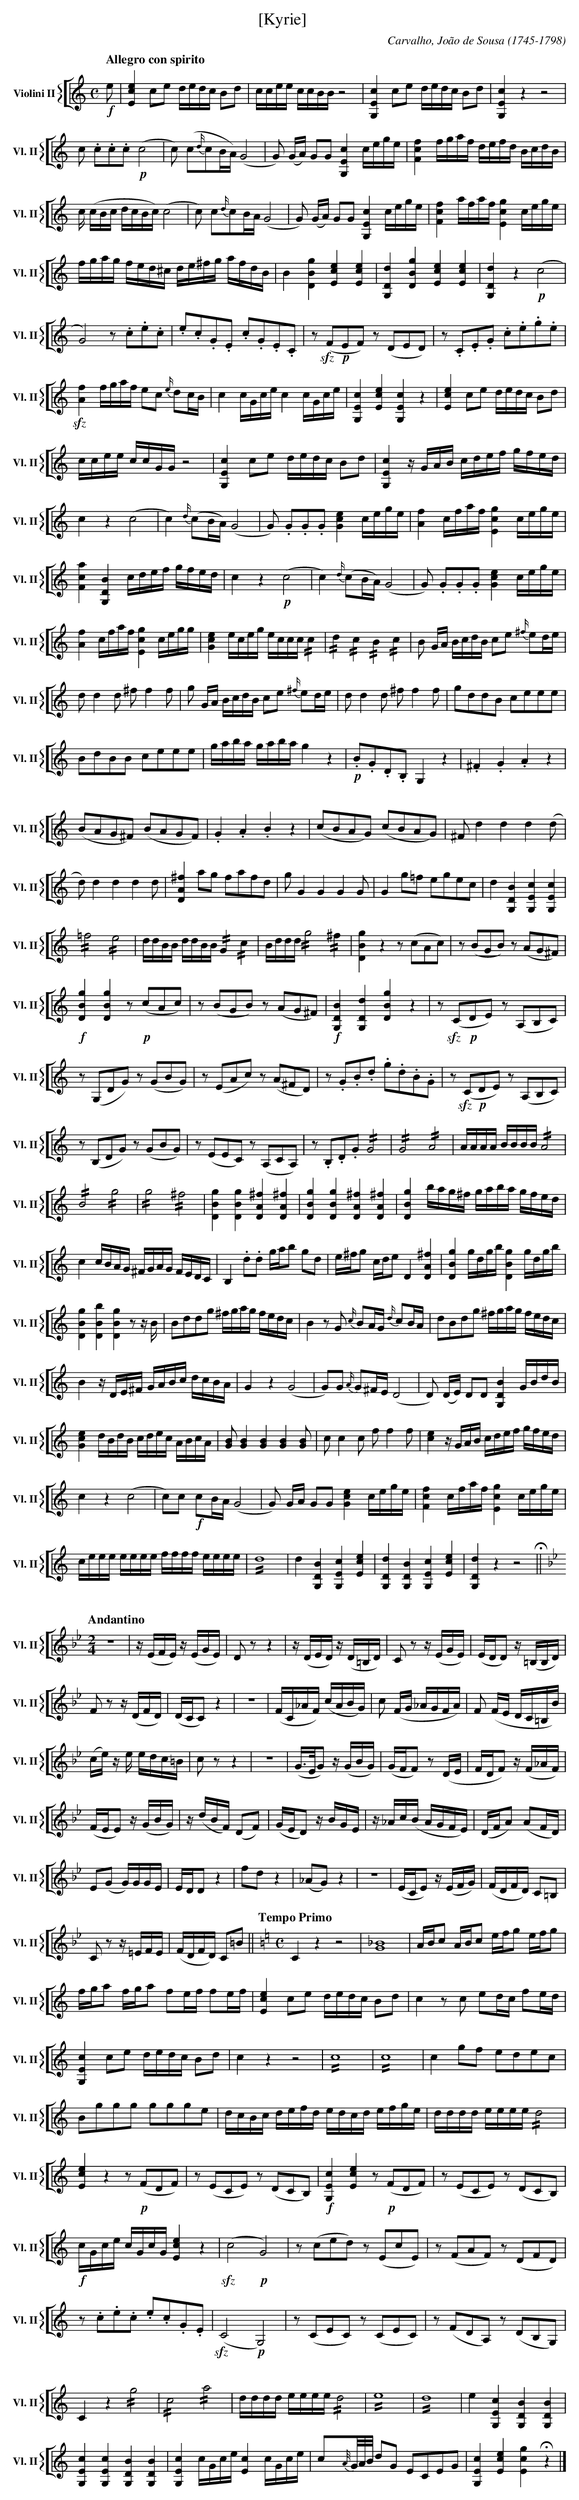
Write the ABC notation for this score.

X:1
T:[Kyrie]
C:Carvalho, Jo\~ao de Sousa (1745-1798)
M:C
L:1/4
K:C
V: 8 clef=treble name="Violini II" sname="Vl. II"
%%staves [{ 8 }]
[Q:"Allegro con spirito"] !f! e/2 | [ecE] c/2e/2 d/4e/4d/4c/4 B/2d/2 | c/4c/4e/4e/4 c/4c/4B/4B/4 z2 | [G,Ec] c/2e/2 d/4e/4d/4c/4 B/2d/2 | [G,Ec] z z2 | c/2 .c/2.c/2.c/2 !p! (c2 | c/2) \
(c/2{d/2}c/2B/4A/4) (G2 | G/2) (G/4A/4) G/2G/2 [G,Ec] c/4e/4g/4e/4 | [Fcf] f/4g/4a/4f/4 d/4e/4f/4d/4 B/4c/4d/4B/4 | c/4 (c/4B/4c/4 d/4c/4B/4c/4) (c2 | c/2) c/2{d/2}c/2B/4A/4 (G2 | G/2) (G/4A/4) G/2G/2 [G,Ec] c/4e/4g/4e/4 | \
[Fcf] a/4f/4a/4f/4 [Ecg] c/4e/4g/4e/4 | f/4g/4a/4g/4 f/4e/4d/4^c/4 d/4e/4^f/4g/4 a/4f/4d/4B/4 | B [DBg] [Ece] [Ece] | [G,Dd] [DBg] [Ece] [Ece] | [G,Dd] z !p! (c2 | G2) z/2 .c/2.e/2.c/2 | .e/2.c/2.G/2.E/2 .c/2.G/2.E/2.C/2 | \
z/2 !sfz!(F/2!p!E/2F/2) z/2 (D/2E/2D/2) | z/2 .C/2.E/2.G/2 .c/2.e/2.g/2.e/2 | !sfz![Af] f/4g/4a/4f/4 e/2c/2 {e/2}d/2c/4B/4 | c c/4G/4c/4e/4 c c/4G/4c/4e/4 | [G,Ec] [Ece] [G,Ec] z | [Ece] c/2e/2 d/4e/4d/4c/4 B/2d/2 | c/4c/4e/4e/4 c/4c/4G/4G/4 z2 | \
[G,Ec] c/2e/2 d/4e/4d/4c/4 B/2d/2 | [G,Ec] z/4 G/4A/4B/4 c/4d/4e/4f/4 g/4f/4e/4d/4 | c z (c2 | c) {d/2}(c/2B/4A/4) (G2 | G/2) .G/2.G/2.G/2 [Gce] c/4e/4g/4e/4 | [Af] c/4f/4a/4f/4 [Ecg] c/4e/4g/4e/4 | \
[Fca] [G,DB] c/4d/4e/4f/4 g/4f/4e/4d/4 | c z !p! (c2 | c) {d/2}(c/2B/4A/4) (G2 | G/2) .G/2.G/2.G/2 [Gce] c/4e/4g/4e/4 | [Af] c/4f/4a/4f/4 [Ecg] c/4e/4g/4g/4 | [Gce] e/4c/4e/4g/4 e/4c/4c/4c/4 !//!c | \
!//!d !//!c !//!B !//!c | B/2 G/4A/4 B/4c/4d/4B/4 c/2e/2 {^f/2}e/2d/4e/4 | d/2 d d/2 ^f/2 f f/2 | g/2 G/4A/4 B/4c/4d/4B/4 c/2e/2 {^f/2}e/2d/4e/4 | d/2 d d/2 ^f/2 f f/2 | g/2d/2d/2B/2 c/2e/2e/2e/2 | \
B/2d/2B/2B/2 c/2e/2e/2e/2 | g/4a/4b/4a/4 g/4a/4b/4a/4 g z | !p! .B/2.G/2.D/2.B,/2 G, z | .^F .G .A z | (B/2A/2G/2^F/2) (B/2A/2G/2F/2) | .G .A .B z | (c/2B/2A/2G/2) (c/2B/2A/2G/2) | \
^F/2 d d d (d/2 | d/2) d d d d/2 | [DA^f] a/2g/2 f/2a/2f/2d/2 | g/2 G G G G/2 | G g/2=f/2 e/2g/2e/2c/2 | d [G,DB] [G,Ec] [G,Ec] | !//!=f2 !//!e2| \
d/4d/4B/4B/4 d/4d/4B/4B/4 !//!G !//!c | B/4d/4d/4d/4 !//!g2 !//!^f | [DBg] z z/2 (c/2A/2c/2) | z/2 (B/2G/2B/2) z/2 (A/2G/2^F/2) | !f! [DBg] [DBg] z/2 !p!(c/2A/2c/2) | z/2 (B/2G/2B/2) z/2 (A/2G/2^F/2) | !f![G,DB] [G,Dd] [DBg] z | \
z/2 !sfz! (C/2!p!D/2E/2) z/2 (A,/2B,/2C/2) | z/2 (G,/2D/2G/2) z/2 (G/2B/2G/2) | z/2 (E/2A/2c/2) z/2 (A/2^F/2D/2) | z/2 .G/2.B/2.d/2 .g/2.d/2.B/2.G/2 |  z/2 !sfz! (C/2!p!D/2E/2) z/2 (A,/2B,/2C/2) | z/2 (B,/2D/2G/2) z/2 (G/2B/2G/2) | z/2 (E/2E/2C/2) z/2 (A,/2C/2A,/2) | z/2 .B,/2.D/2.G/2 !//!G2 | \
!//!G2 !//!A2 | A/4A/4A/4A/4 B/4B/4B/4B/4 !//!A2 | !//!B2 !//!g2 | !//!g2 !//!^f2 | [DBg] [DBg] [DA^f] [DA^f] | [DBg] [DBg] [DA^f] [DA^f] | [DBg] b/4a/4g/4^f/4 g/4a/4b/4a/4 g/4f/4e/4d/4 | \
c c/4B/4A/4G/4 ^F/4G/4A/4G/4 F/4E/4D/4C/4 | B, .d/2.d/2 g/4a/4b/2 g/2d/2 | e/4^f/4g/2 c/4d/4e/2 D [DA^f]| [DBg] g/4d/4g/4b/4 [DBg] g/4d/4g/4b/4 | [DBg] [DBb] [DBg] z/2 z/4B/4 | B/2d/2d/2g/2 ^f/4g/4a/4g/4 f/4e/4d/4c/4 | B z/2 G/2 {c/2}B/2A/4G/4 {d/2}c/2B/4A/4| \
d/2B/2d/2g/2 ^f/4g/4a/4g/4 f/4e/4d/4c/4 | B z/4 D/4E/4^F/4 G/4A/4B/4c/4 d/4c/4B/4A/4 | G z (G2 | G/2)G/2 {A/2}G/2^F/4E/4 (D2 | D/2) (D/4E/4) D/2D/2 [G,DB] G/4B/4d/4B/4 | [Gce] d/4B/4d/4B/4 c/4d/4e/4c/4 A/4B/4c/4A/4 | [GB]/2 [GB] [GB] [GB] [GB]/2 | \
c/2 c c/2 f/2 f f/2 | [ce] z/4 G/4A/4B/4 c/4d/4e/4f/4 g/4f/4e/4d/4|c z (c2 | c/2)c/2 !f! c/2B/4A/4 (G2 | G/2) G/4A/4 G/2G/2 [Gce] c/4e/4g/4e/4 | [Fcf] c/4f/4a/4f/4 [Ecg] c/4e/4g/4e/4 | \
c/4e/4e/4e/4 e/4e/4e/4e/4 f/4f/4f/4f/4 e/4e/4e/4e/4 | !//!d4 | d [G,DB] [G,Ec] [Ece] | [G,Dd] [G,DB] [G,Ec] [Ece] | [G,Dd] z z2 !fermata! || \
[Q:"Andantino"] [M:2/4]  [K:Bb] Z | z/4 (E/4F/4E/4) z/4 (E/4G/4E/4) | \
D/2 z/2 z | z/4 (D/4E/4D/4) z/4 (D/4=B,/4D/4) | C/2 z/2 z/4 (E/4G/4E/4) | (E/4D/4D/2) z/4 (=B,/4B,/4D/4) | F/2 z/2 z/4 (D/4F/4D/4) | (D/4C/4C/2) z | Z | \
(F/4C/4_A/4F/4) (c/4A/4B/4G/4) | c/2 (F/4G/4 _A/4G/4F/4A/4) | F/2 (F/4E/4 D/4C/4=B,/4B/4) | (c/4e/4) z/4 e/4 e/4d/4c/4=B/4 | c/2 z/2 z | z2 | (G/4>E/4G/2) z/4 (G/4B/4G/4) | \
(G/4F/4F/2) z/2 (D/4E/4 | F/4D/4F/2) z/4 (F/4_A/4F/4) | (F/4E/4E/2) z/4 (G/4B/4G/4) | z/4 (d/4B/4F/4) (D/2F/2) | (G/4E/4D/2) z/4 B/4G/4E/4 | z/4 _A/4c/4(B/4 A/4G/4F/4E/4) | (D/4F/4A/2) (A/2F/4D/4) | \
E/2(G/2 G/4)G/4G/4E/4 | E/4D/4D/2 z | f/2d/2 z | (_A/2G/2) z | Z | (E/4C/4E/2) z/4 (E/4F/4G/4) | (F/4D/4F/4D/4) C/2=B,/2 | C/2 z/2 z/4 =E/4F/4E/4 | \
(F/4D/4F/4D/4) C/2=B/2 || \
[Q:"Tempo Primo"] [M:C]  [K:C] C z z2 | [G_B]4 | A/4B/4c/2 A/4B/4c/2 e/4f/4g/2 e/4f/4g/2 | f/4g/4a/2 f/4g/4a/2 f/2e/4f/4 f/2e/4f/4 | [Ece] c/2e/2 d/4e/4d/4c/4 B/2d/2 | c z/2 c/2 e/2d/4c/4 f/2e/4d/4 | \
[G,Ec] c/2e/2 d/4e/4d/4c/4 B/2d/2 | c z z2 | !//!c4 | !//!c4 | c g/2f/2 e/2d/2e/2c/2 | B/2g/2g/2g/2 g/2g/2g/2e/2 | \
d/4c/4B/4c/4 d/4e/4f/4d/4 e/4d/4c/4d/4 e/4f/4g/4e/4 | d/4d/4d/4d/4 e/4e/4e/4e/4 !//!d2 | [Ece] z z/2 !p! (F/2D/2F/2) | z/2 (E/2C/2E/2) z/2 (D/2C/2B,/2) | !f! [G,Ec] [Ece] z/2 !p! (F/2D/2F/2) | z/2 (E/2C/2E/2) z/2 (D/2C/2B,/2) | \
!f! c/4G/4c/4e/4 c/4G/4c/4G/4 [Ece] z | !sfz! (c2 !p! G2) | z/2 (c/2e/2d/2) z/2 (E/2c/2E/2) | z/2 (F/2A/2F/2) z/2 (D/2F/2D/2) | z/2 .c/2.e/2.c/2 .e/2.c/2.G/2.E/2 |!sfz! (C2 !p! G,2) | z/2 (C/2E/2C/2) z/2 (C/2E/2C/2) | z/2 (F/2D/2A,/2) z/2 (D/2B,/2G,/2) | \
C z !//!g2 | !//!c2 !//!a2 | d/4d/4d/4d/4 e/4e/4e/4e/4 !//!d2 | !//!e4 | !//!d4 | e [G,Ec] [G,DB] [G,DB] | [G,Ec] [G,Ec] [G,DB] [G,DB] | \
[G,Ec] c/4G/4c/4e/4 [Ec] c/4G/4c/4e/4 | c/2x/8{A/4}G/8A/8B/8 d/2G/2 E/2C/2E/2G/2 | [G,Ec] [Ece] [Ecg] !fermata! z |]
